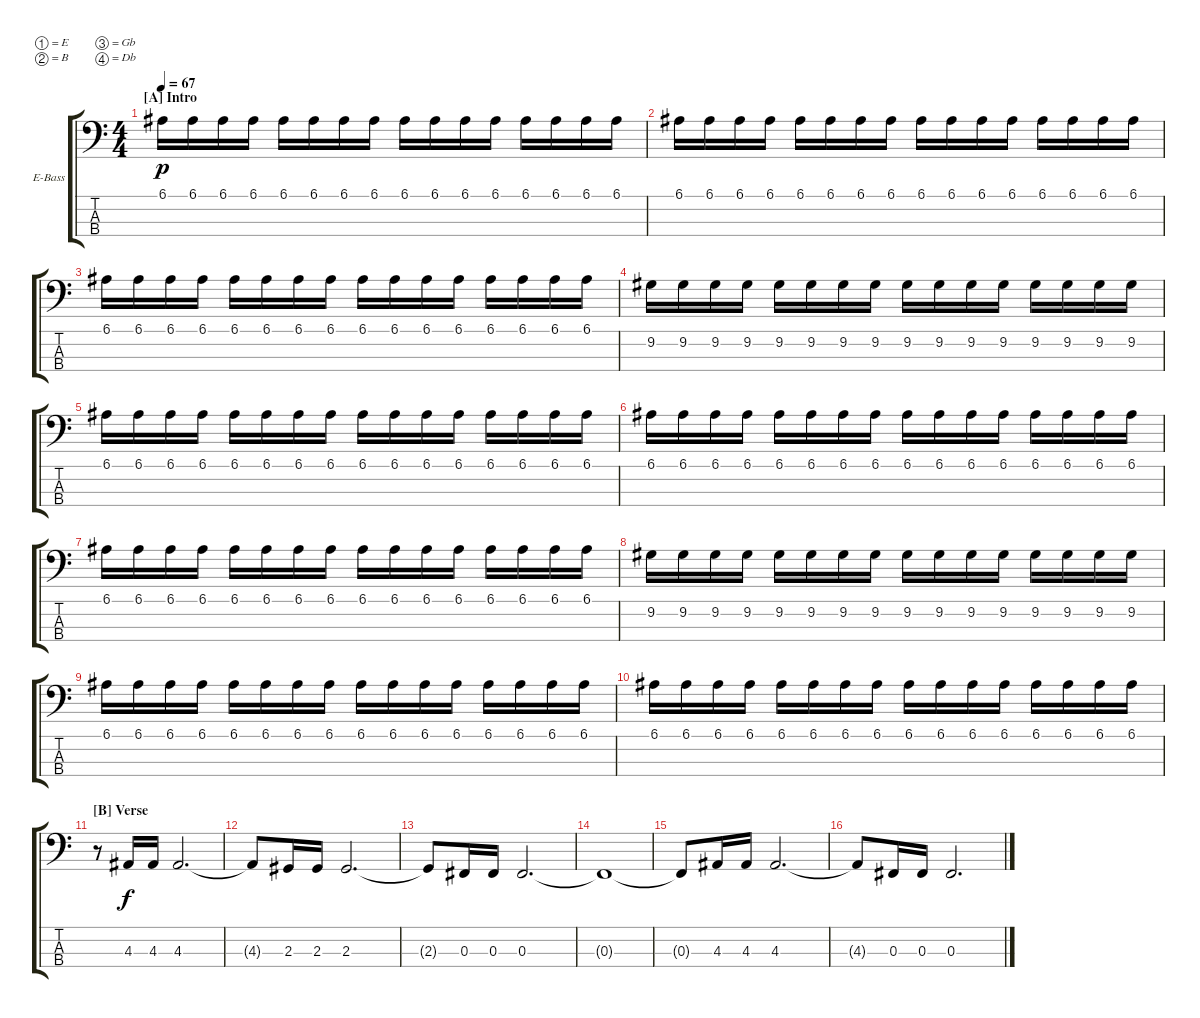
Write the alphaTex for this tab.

\defaultSystemsLayout 4
\bracketExtendMode groupsimilarinstruments
\firstSystemTrackNameOrientation horizontal
\otherSystemsTrackNameOrientation horizontal
\track ("Twiggy" "E-Bass") {instrument electricbassfinger}
\staff {score tabs}
\tuning (E2 B1 Gb1 Db1)
\ts (4 4)
\section ("A" "Intro")
\tempo 67
\clef f4
\ks c
6.1.16{dy p instrument electricbassfinger} 6.1.16 6.1.16 6.1.16 6.1.16 6.1.16 6.1.16 6.1.16 6.1.16 6.1.16 6.1.16 6.1.16 6.1.16 6.1.16 6.1.16 6.1.16 |
6.1.16 6.1.16 6.1.16 6.1.16 6.1.16 6.1.16 6.1.16 6.1.16 6.1.16 6.1.16 6.1.16 6.1.16 6.1.16 6.1.16 6.1.16 6.1.16 |
6.1.16 6.1.16 6.1.16 6.1.16 6.1.16 6.1.16 6.1.16 6.1.16 6.1.16 6.1.16 6.1.16 6.1.16 6.1.16 6.1.16 6.1.16 6.1.16 |
9.2.16 9.2.16 9.2.16 9.2.16 9.2.16 9.2.16 9.2.16 9.2.16 9.2.16 9.2.16 9.2.16 9.2.16 9.2.16 9.2.16 9.2.16 9.2.16 |
6.1.16 6.1.16 6.1.16 6.1.16 6.1.16 6.1.16 6.1.16 6.1.16 6.1.16 6.1.16 6.1.16 6.1.16 6.1.16 6.1.16 6.1.16 6.1.16 |
6.1.16 6.1.16 6.1.16 6.1.16 6.1.16 6.1.16 6.1.16 6.1.16 6.1.16 6.1.16 6.1.16 6.1.16 6.1.16 6.1.16 6.1.16 6.1.16 |
6.1.16 6.1.16 6.1.16 6.1.16 6.1.16 6.1.16 6.1.16 6.1.16 6.1.16 6.1.16 6.1.16 6.1.16 6.1.16 6.1.16 6.1.16 6.1.16 |
9.2.16 9.2.16 9.2.16 9.2.16 9.2.16 9.2.16 9.2.16 9.2.16 9.2.16 9.2.16 9.2.16 9.2.16 9.2.16 9.2.16 9.2.16 9.2.16 |
6.1.16 6.1.16 6.1.16 6.1.16 6.1.16 6.1.16 6.1.16 6.1.16 6.1.16 6.1.16 6.1.16 6.1.16 6.1.16 6.1.16 6.1.16 6.1.16 |
6.1.16 6.1.16 6.1.16 6.1.16 6.1.16 6.1.16 6.1.16 6.1.16 6.1.16 6.1.16 6.1.16 6.1.16 6.1.16 6.1.16 6.1.16 6.1.16 |
\section ("B" "Verse")
r.8 4.3.16{dy f} 4.3.16 4.3.2{d} |
4.3{t}.8 2.3.16 2.3.16 2.3.2{d} |
2.3{t}.8 0.3.16 0.3.16 0.3.2{d} |
0.3{t}.1 |
0.3{t}.8 4.3.16 4.3.16 4.3.2{d} |
4.3{t}.8 0.3.16 0.3.16 0.3.2{d}
